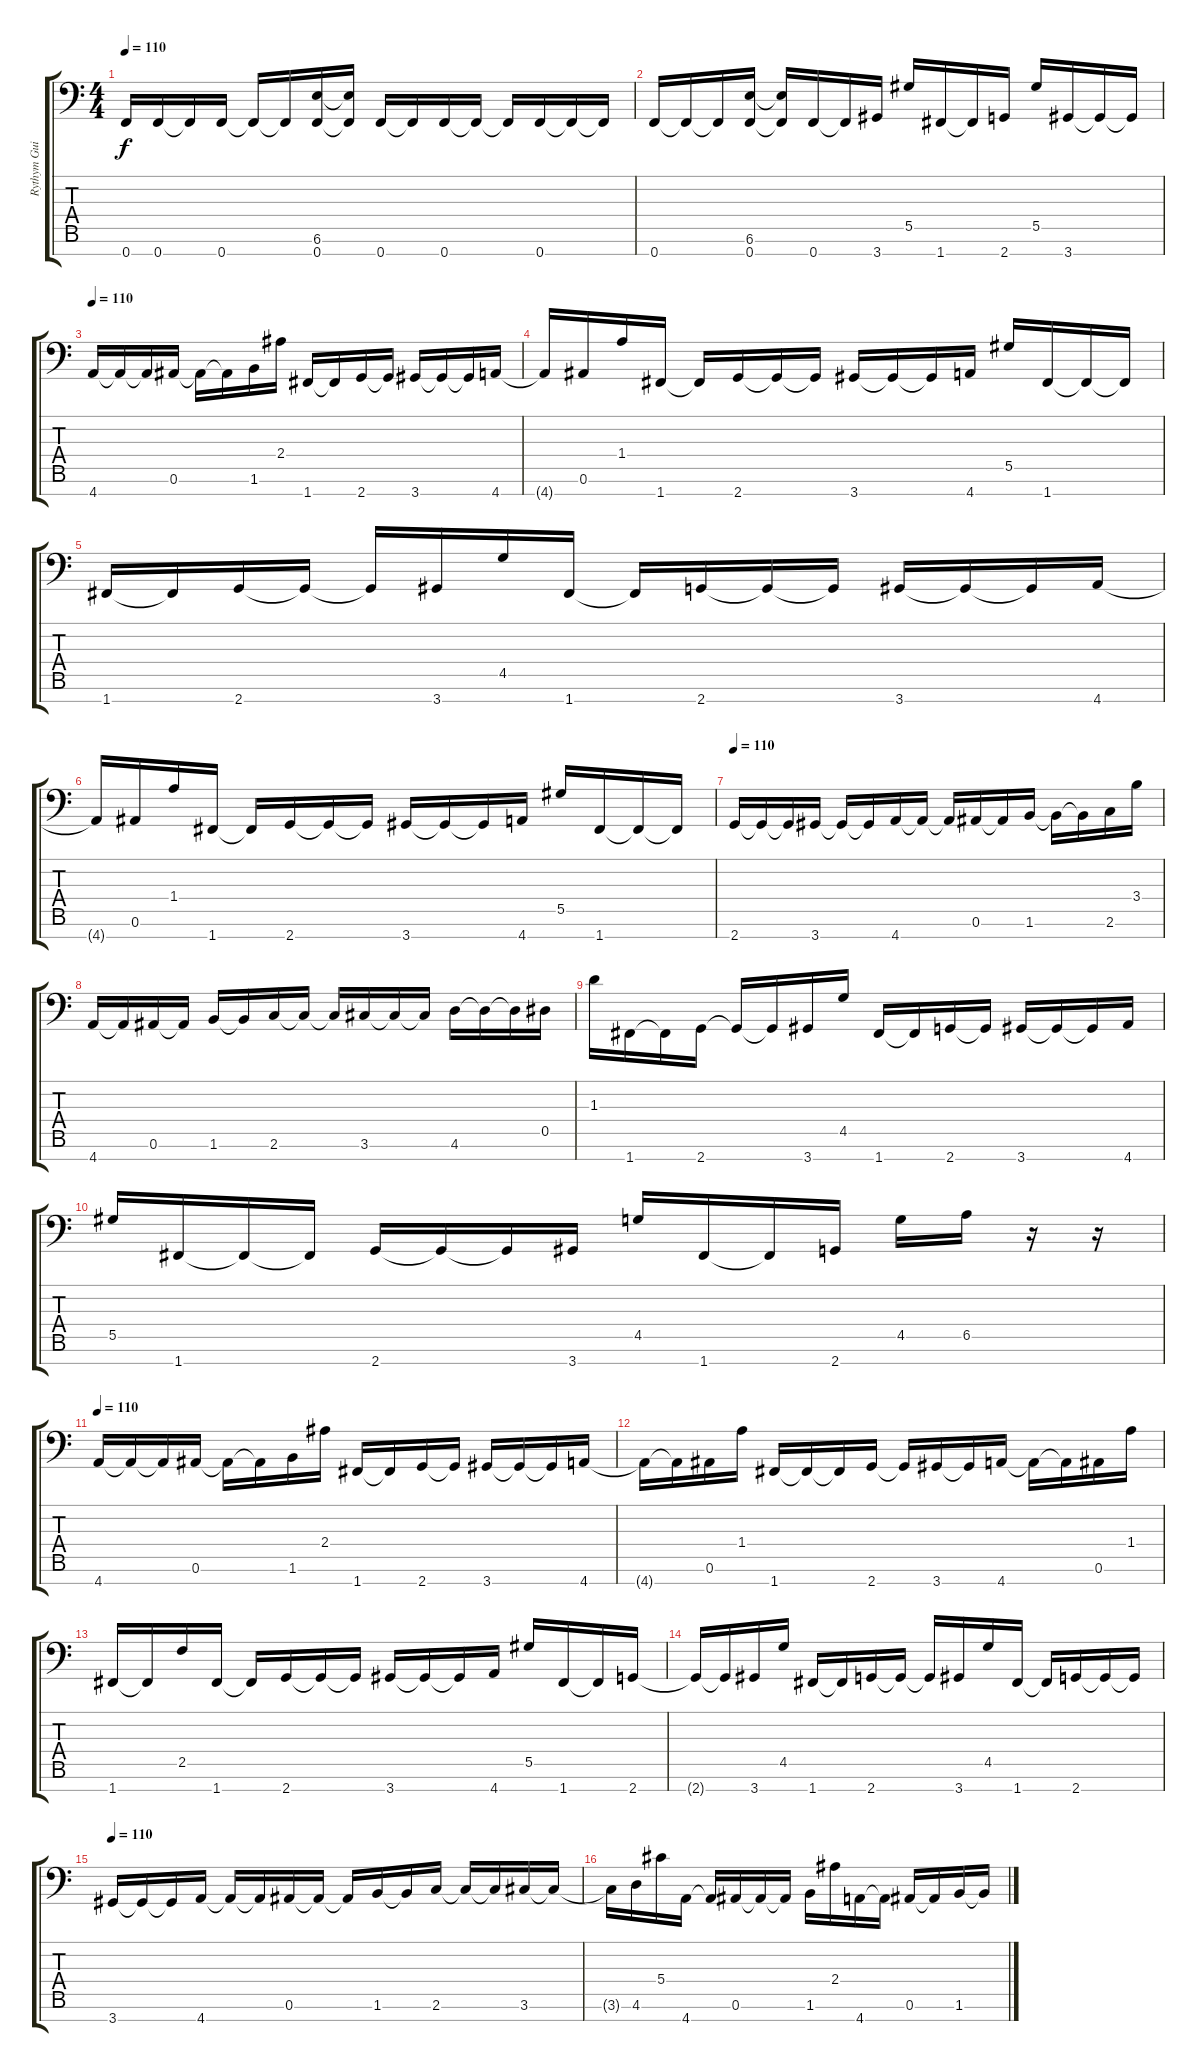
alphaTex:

\track ("Rythym Guitar 1 (Tuned To F)" "Rythym Gui") {instrument distortionguitar}
\staff {score tabs}
\tuning (Bb3 Gb3 Db3 Ab2 Eb2 Bb1 F1) {hide}
\ts (4 4)
\tempo 110
\clef f4
\ks c
0.7{t}.16{dy f} 0.7.16 0.7{t}.16 0.7.16 0.7{t}.16 0.7{t}.16 (6.6 0.7).16 (6.6{t} 0.7{t}).16 0.7.16 0.7{t}.16 0.7.16 0.7{t}.16 0.7{t}.16 0.7.16 0.7{t}.16 0.7{t}.16 |
0.7.16 0.7{t}.16 0.7{t}.16 (6.6 0.7).16 (6.6{t} 0.7{t}).16 0.7.16 0.7{t}.16 3.7.16 5.5.16 1.7.16 1.7{t}.16 2.7.16 5.5.16 3.7.16 3.7{t}.16 3.7{t}.16 |
\tempo 110
4.7.16 4.7{t}.16 4.7{t}.16 0.6.16 0.6{t}.16 0.6{t}.16 1.6.16 2.4.16 1.7.16 1.7{t}.16 2.7.16 2.7{t}.16 3.7.16 3.7{t}.16 3.7{t}.16 4.7.16 |
4.7{t}.16 0.6.16 1.4.16 1.7.16 1.7{t}.16 2.7.16 2.7{t}.16 2.7{t}.16 3.7.16 3.7{t}.16 3.7{t}.16 4.7.16 5.5.16 1.7.16 1.7{t}.16 1.7{t}.16 |
1.7.16 1.7{t}.16 2.7.16 2.7{t}.16 2.7{t}.16 3.7.16 4.5.16 1.7.16 1.7{t}.16 2.7.16 2.7{t}.16 2.7{t}.16 3.7.16 3.7{t}.16 3.7{t}.16 4.7.16 |
4.7{t}.16 0.6.16 1.4.16 1.7.16 1.7{t}.16 2.7.16 2.7{t}.16 2.7{t}.16 3.7.16 3.7{t}.16 3.7{t}.16 4.7.16 5.5.16 1.7.16 1.7{t}.16 1.7{t}.16 |
\tempo 110
2.7.16 2.7{t}.16 2.7{t}.16 3.7.16 3.7{t}.16 3.7{t}.16 4.7.16 4.7{t}.16 4.7{t}.16 0.6.16 0.6{t}.16 1.6.16 1.6{t}.16 1.6{t}.16 2.6.16 3.4.16 |
4.7.16 4.7{t}.16 0.6.16 0.6{t}.16 1.6.16 1.6{t}.16 2.6.16 2.6{t}.16 2.6{t}.16 3.6.16 3.6{t}.16 3.6{t}.16 4.6.16 4.6{t}.16 4.6{t}.16 0.5.16 |
1.3.16 1.7.16 1.7{t}.16 2.7.16 2.7{t}.16 2.7{t}.16 3.7.16 4.5.16 1.7.16 1.7{t}.16 2.7.16 2.7{t}.16 3.7.16 3.7{t}.16 3.7{t}.16 4.7.16 |
5.5.16 1.7.16 1.7{t}.16 1.7{t}.16 2.7.16 2.7{t}.16 2.7{t}.16 3.7.16 4.5.16 1.7.16 1.7{t}.16 2.7.16 4.5.16 6.5.16 r.16 r.16 |
\tempo 110
4.7.16 4.7{t}.16 4.7{t}.16 0.6.16 0.6{t}.16 0.6{t}.16 1.6.16 2.4.16 1.7.16 1.7{t}.16 2.7.16 2.7{t}.16 3.7.16 3.7{t}.16 3.7{t}.16 4.7.16 |
4.7{t}.16 4.7{t}.16 0.6.16 1.4.16 1.7.16 1.7{t}.16 1.7{t}.16 2.7.16 2.7{t}.16 3.7.16 3.7{t}.16 4.7.16 4.7{t}.16 4.7{t}.16 0.6.16 1.4.16 |
1.7.16 1.7{t}.16 2.5.16 1.7.16 1.7{t}.16 2.7.16 2.7{t}.16 2.7{t}.16 3.7.16 3.7{t}.16 3.7{t}.16 4.7.16 5.5.16 1.7.16 1.7{t}.16 2.7.16 |
2.7{t}.16 2.7{t}.16 3.7.16 4.5.16 1.7.16 1.7{t}.16 2.7.16 2.7{t}.16 2.7{t}.16 3.7.16 4.5.16 1.7.16 1.7{t}.16 2.7.16 2.7{t}.16 2.7{t}.16 |
\tempo 110
3.7.16 3.7{t}.16 3.7{t}.16 4.7.16 4.7{t}.16 4.7{t}.16 0.6.16 0.6{t}.16 0.6{t}.16 1.6.16 1.6{t}.16 2.6.16 2.6{t}.16 2.6{t}.16 3.6.16 3.6{t}.16 |
3.6{t}.16 4.6.16 5.4.16 4.7.16 4.7{t}.16 0.6.16 0.6{t}.16 0.6{t}.16 1.6.16 2.4.16 4.7.16 4.7{t}.16 0.6.16 0.6{t}.16 1.6.16 1.6{t}.16
